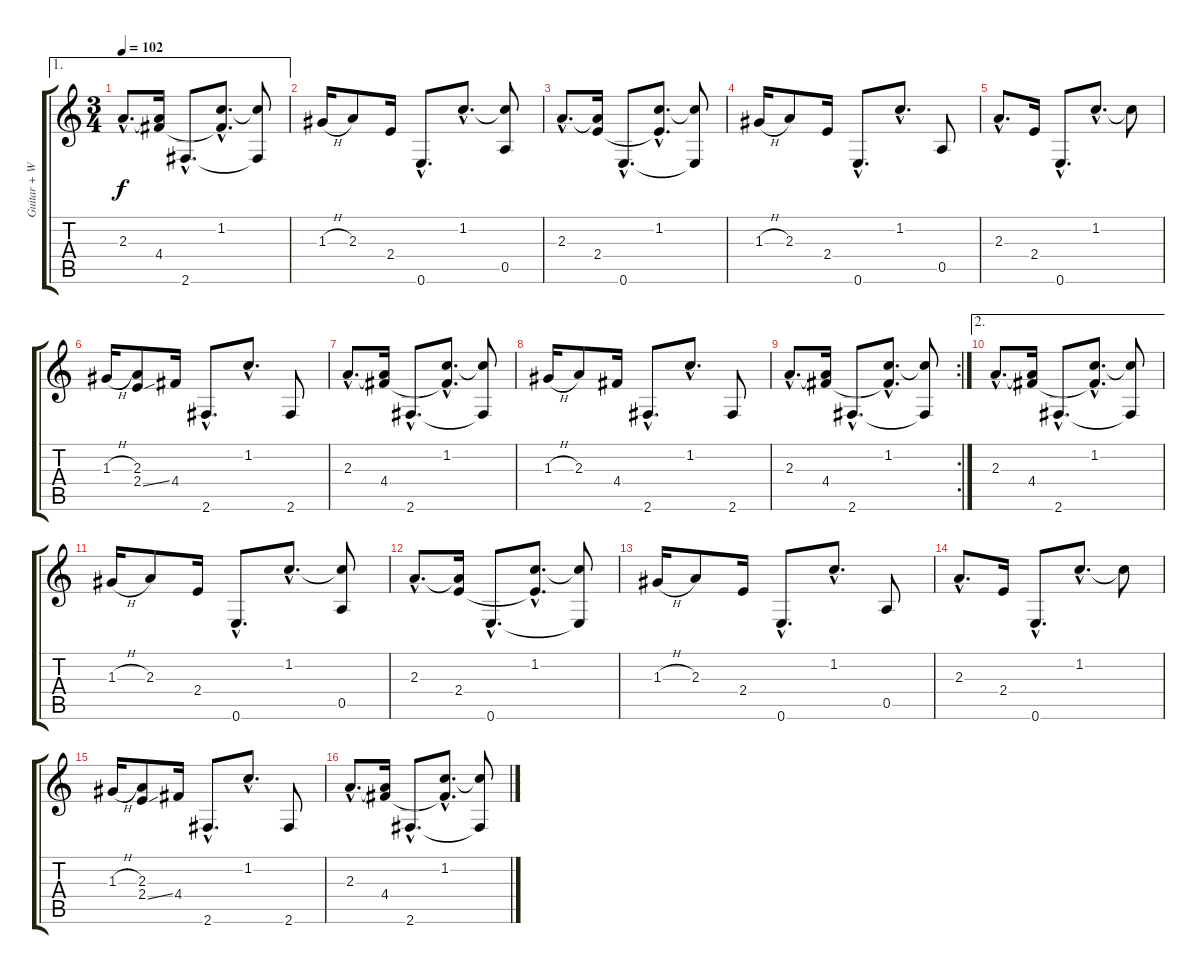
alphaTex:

\track ("Guitar + Weird Sound (part1)" "Guitar + W") {instrument electricguitarmuted}
\staff {score tabs}
\tuning (E4 B3 G3 D3 A2 E2) {hide}
\ae 1
\ts (3 4)
\tempo 102
\clef g2
\ks c
2.3{hac}.8{d dy f} (2.3{t} 4.4).16 2.6{hac}.8{d} (1.2{hac} 4.4{hac t}).8{d} (1.2{t} 2.6{t}).8 |
1.3{h}.16 2.3.8 2.4.16 0.6{hac}.8{d} 1.2{hac}.8{d} (1.2{t} 0.5).8 |
2.3{hac}.8{d} (2.3{t} 2.4).16 0.6{hac}.8{d} (1.2{hac} 2.4{hac t}).8{d} (1.2{t} 0.6{t}).8 |
1.3{h}.16 2.3.8 2.4.16 0.6{hac}.8{d} 1.2{hac}.8{d} 0.5.8 |
2.3{hac}.8{d} 2.4.16 0.6{hac}.8{d} 1.2{hac}.8{d} 1.2{t}.8 |
1.3{h}.16 (2.3 2.4{ss}).8 4.4.16 2.6{hac}.8{d} 1.2{hac}.8{d} 2.6.8 |
2.3{hac}.8{d} (2.3{t} 4.4).16 2.6{hac}.8{d} (1.2{hac} 4.4{hac t}).8{d} (1.2{t} 2.6{t}).8 |
1.3{h}.16 2.3.8 4.4.16 2.6{hac}.8{d} 1.2{hac}.8{d} 2.6.8 |
\rc 2
2.3{hac}.8{d} (2.3{t} 4.4).16 2.6{hac}.8{d} (1.2{hac} 4.4{hac t}).8{d} (1.2{t} 2.6{t}).8 |
\ae 2
2.3{hac}.8{d} (2.3{t} 4.4).16 2.6{hac}.8{d} (1.2{hac} 4.4{hac t}).8{d} (1.2{t} 2.6{t}).8 |
1.3{h}.16 2.3.8 2.4.16 0.6{hac}.8{d} 1.2{hac}.8{d} (1.2{t} 0.5).8 |
2.3{hac}.8{d} (2.3{t} 2.4).16 0.6{hac}.8{d} (1.2{hac} 2.4{hac t}).8{d} (1.2{t} 0.6{t}).8 |
1.3{h}.16 2.3.8 2.4.16 0.6{hac}.8{d} 1.2{hac}.8{d} 0.5.8 |
2.3{hac}.8{d} 2.4.16 0.6{hac}.8{d} 1.2{hac}.8{d} 1.2{t}.8 |
1.3{h}.16 (2.3 2.4{ss}).8 4.4.16 2.6{hac}.8{d} 1.2{hac}.8{d} 2.6.8 |
2.3{hac}.8{d} (2.3{t} 4.4).16 2.6{hac}.8{d} (1.2{hac} 4.4{hac t}).8{d} (1.2{t} 2.6{t}).8
